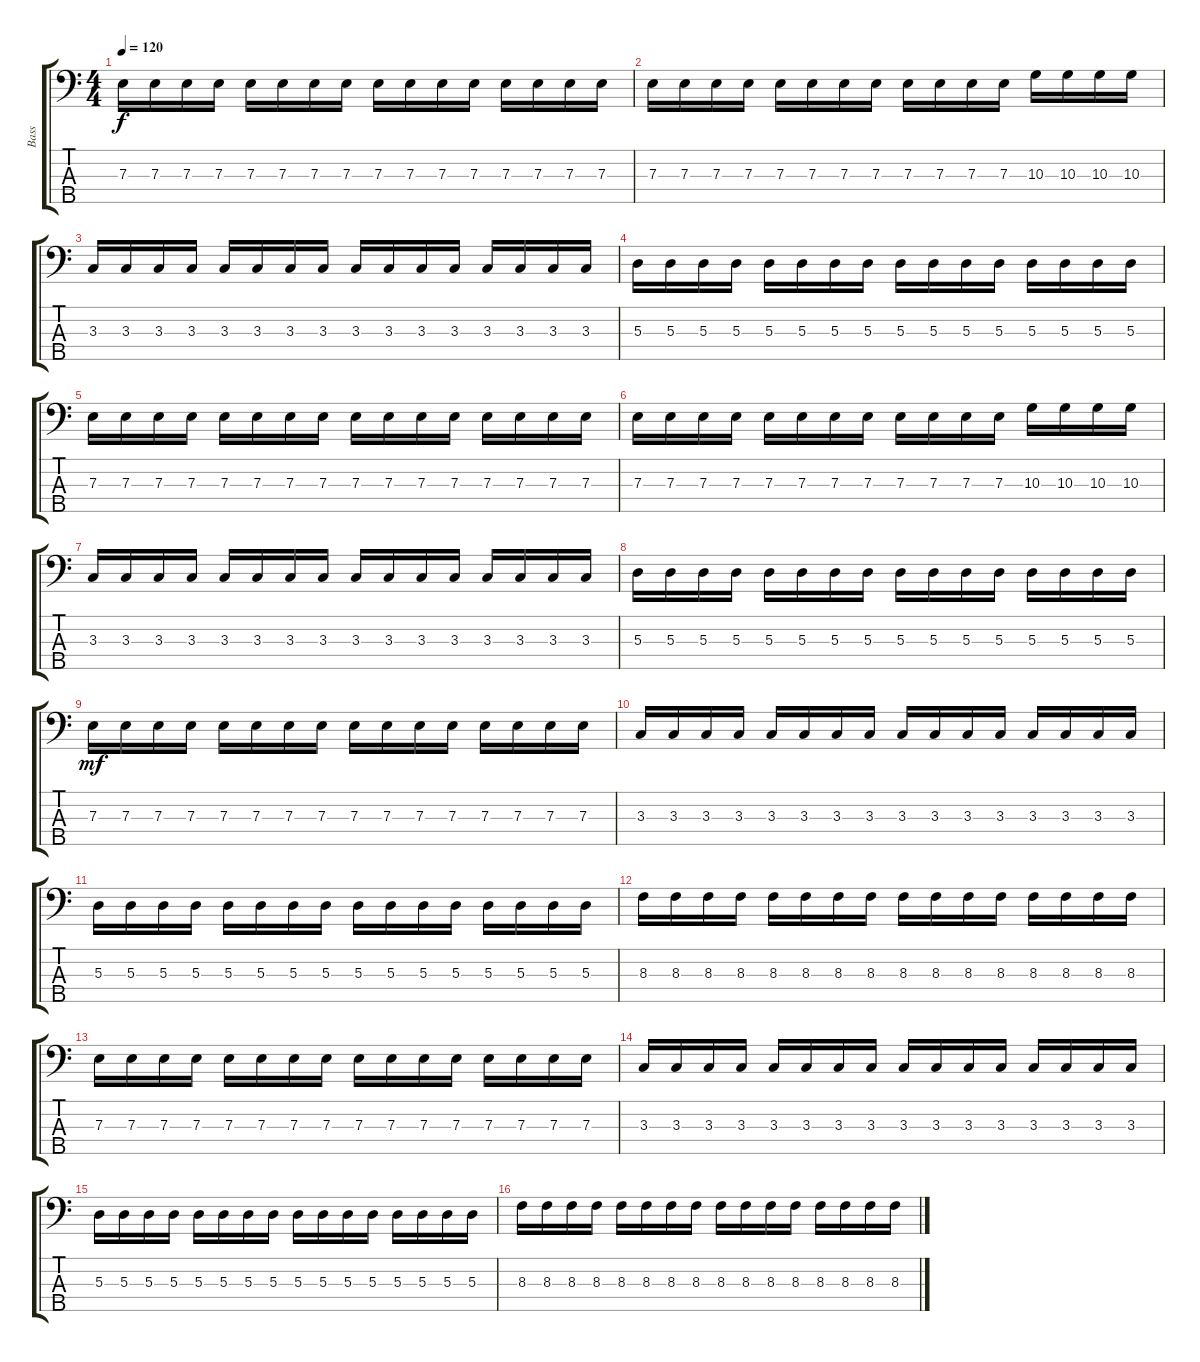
\track ("Bass" "Bass") {instrument electricbassfinger}
\staff {score tabs}
\tuning (G2 D2 A1 E1 B0) {hide}
\ts (4 4)
\tempo 120
\clef f4
\ks c
7.3.16{dy f} 7.3.16 7.3.16 7.3.16 7.3.16 7.3.16 7.3.16 7.3.16 7.3.16 7.3.16 7.3.16 7.3.16 7.3.16 7.3.16 7.3.16 7.3.16 |
7.3.16 7.3.16 7.3.16 7.3.16 7.3.16 7.3.16 7.3.16 7.3.16 7.3.16 7.3.16 7.3.16 7.3.16 10.3.16 10.3.16 10.3.16 10.3.16 |
3.3.16 3.3.16 3.3.16 3.3.16 3.3.16 3.3.16 3.3.16 3.3.16 3.3.16 3.3.16 3.3.16 3.3.16 3.3.16 3.3.16 3.3.16 3.3.16 |
5.3.16 5.3.16 5.3.16 5.3.16 5.3.16 5.3.16 5.3.16 5.3.16 5.3.16 5.3.16 5.3.16 5.3.16 5.3.16 5.3.16 5.3.16 5.3.16 |
7.3.16 7.3.16 7.3.16 7.3.16 7.3.16 7.3.16 7.3.16 7.3.16 7.3.16 7.3.16 7.3.16 7.3.16 7.3.16 7.3.16 7.3.16 7.3.16 |
7.3.16 7.3.16 7.3.16 7.3.16 7.3.16 7.3.16 7.3.16 7.3.16 7.3.16 7.3.16 7.3.16 7.3.16 10.3.16 10.3.16 10.3.16 10.3.16 |
3.3.16 3.3.16 3.3.16 3.3.16 3.3.16 3.3.16 3.3.16 3.3.16 3.3.16 3.3.16 3.3.16 3.3.16 3.3.16 3.3.16 3.3.16 3.3.16 |
5.3.16 5.3.16 5.3.16 5.3.16 5.3.16 5.3.16 5.3.16 5.3.16 5.3.16 5.3.16 5.3.16 5.3.16 5.3.16 5.3.16 5.3.16 5.3.16 |
7.3.16{dy mf} 7.3.16 7.3.16 7.3.16 7.3.16 7.3.16 7.3.16 7.3.16 7.3.16 7.3.16 7.3.16 7.3.16 7.3.16 7.3.16 7.3.16 7.3.16 |
3.3.16 3.3.16 3.3.16 3.3.16 3.3.16 3.3.16 3.3.16 3.3.16 3.3.16 3.3.16 3.3.16 3.3.16 3.3.16 3.3.16 3.3.16 3.3.16 |
5.3.16 5.3.16 5.3.16 5.3.16 5.3.16 5.3.16 5.3.16 5.3.16 5.3.16 5.3.16 5.3.16 5.3.16 5.3.16 5.3.16 5.3.16 5.3.16 |
8.3.16 8.3.16 8.3.16 8.3.16 8.3.16 8.3.16 8.3.16 8.3.16 8.3.16 8.3.16 8.3.16 8.3.16 8.3.16 8.3.16 8.3.16 8.3.16 |
7.3.16 7.3.16 7.3.16 7.3.16 7.3.16 7.3.16 7.3.16 7.3.16 7.3.16 7.3.16 7.3.16 7.3.16 7.3.16 7.3.16 7.3.16 7.3.16 |
3.3.16 3.3.16 3.3.16 3.3.16 3.3.16 3.3.16 3.3.16 3.3.16 3.3.16 3.3.16 3.3.16 3.3.16 3.3.16 3.3.16 3.3.16 3.3.16 |
5.3.16 5.3.16 5.3.16 5.3.16 5.3.16 5.3.16 5.3.16 5.3.16 5.3.16 5.3.16 5.3.16 5.3.16 5.3.16 5.3.16 5.3.16 5.3.16 |
8.3.16 8.3.16 8.3.16 8.3.16 8.3.16 8.3.16 8.3.16 8.3.16 8.3.16 8.3.16 8.3.16 8.3.16 8.3.16 8.3.16 8.3.16 8.3.16
